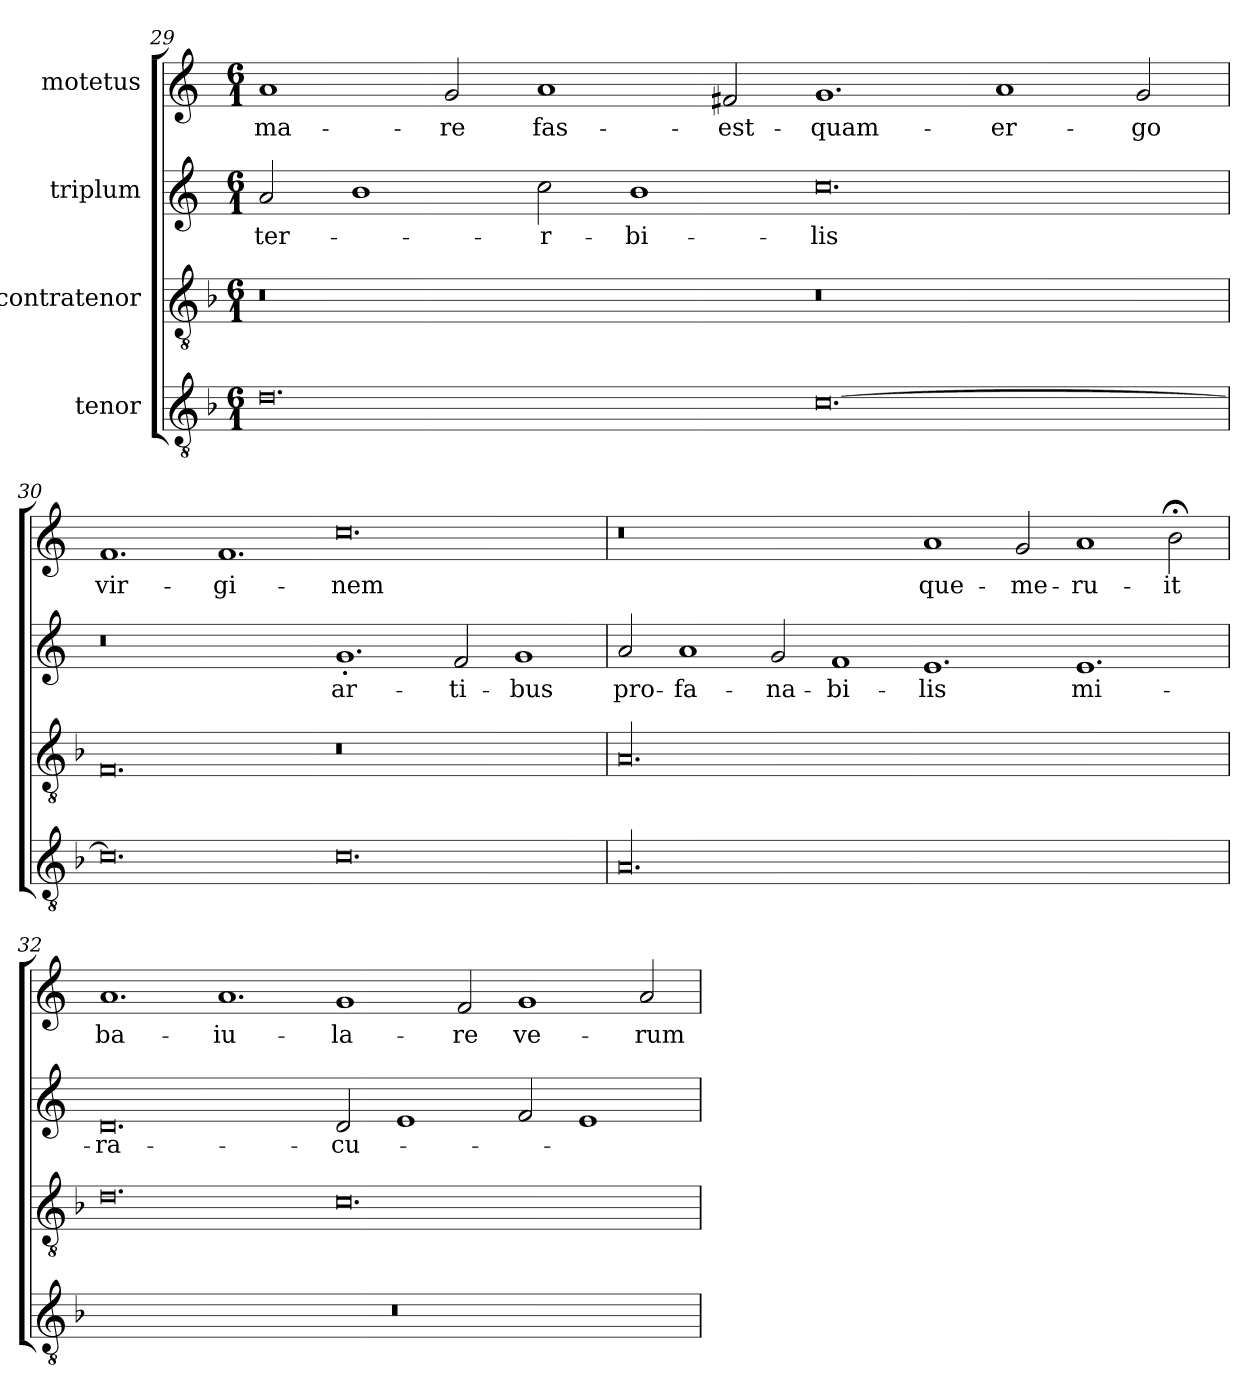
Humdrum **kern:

**kern	**kern	**kern	**text	**kern	**text
*part4	*part3	*part2	*part2	*part1	*part1
*staff4	*staff3	*staff2	*staff2	*staff1	*staff1
*I"tenor	*I"contratenor	*I"triplum	*	*I"motetus	*
*clefGv2	*clefGv2	*clefG2	*	*clefG2	*
*k[b-]	*k[b-]	*k[]	*	*k[]	*
*F:	*F:	*C:	*	*C:	*
*M6/1	*M6/1	*M6/1	*	*M6/1	*
=29	=29	=29	=29	=29	=29
0.d\	0.r	2a/	ter-	1a/	-ma-
.	.	1b\	.	.	.
.	.	.	.	2g/	-re
.	.	2cc\	-r-	1a/	fas-
.	.	1b\	-bi-	.	.
.	.	.	.	2f#X/	est-
[0.c\	0.r	0.cc\	-lis	1.g/	quam-
.	.	.	.	1a/	er-
.	.	.	.	2g/	-go
=30	=30	=30	=30	=30	=30
0.c\]	0.F/	0.r	.	1.f/	vir-
.	.	.	.	1.f/	-gi-
0.c\	0.r	1.g'/	ar-	0.cc\	-nem
.	.	2f/	-ti-	.	.
.	.	1g/	-bus	.	.
!!LO:LB:g=z
=31	=31	=31	=31	=31	=31
00.A/	00.A/	2a/	pro-	0.r	.
.	.	1a/	-fa-	.	.
.	.	2g/	-na-	.	.
.	.	1f/	-bi-	.	.
.	.	1.e/	-lis	1a/	que-
.	.	.	.	2g/	me-
.	.	1.e/	mi-	1a/	-ru-
.	.	.	.	2b;<\	-it
=32	=32	=32	=32	=32	=32
00.r	0.d\	0.d/	-ra-	1.a/	ba-
.	.	.	.	1.a/	-iu-
.	0.c\	2d/	-cu-	1g/	-la-
.	.	1e/	.	.	.
.	.	.	.	2f/	-re
.	.	2f/	.	1g/	ve-
.	.	1e/	.	.	.
.	.	.	.	2a/	-rum
=	=	=	=	=	=
*-	*-	*-	*-	*-	*-
